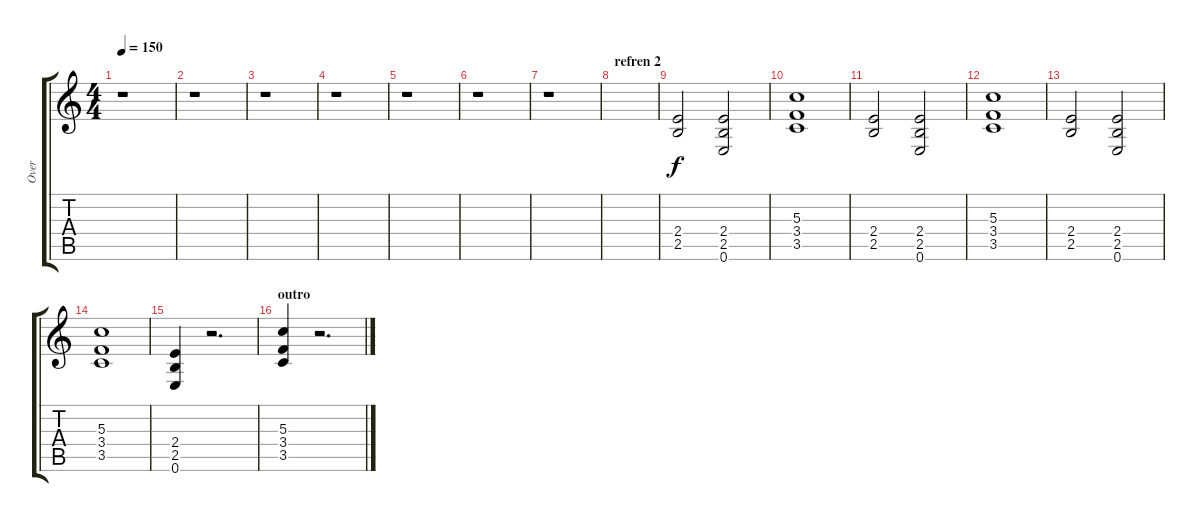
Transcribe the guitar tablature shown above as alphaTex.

\track ("Over" "Over") {instrument overdrivenguitar}
\staff {score tabs}
\tuning (E4 B3 G3 D3 A2 E2) {hide}
\ts (4 4)
\tempo 150
\clef g2
\ks c
r.1{dy f} |
r.1 |
r.1 |
r.1 |
r.1 |
r.1 |
r.1 |
\section ("" "refren 2")
|
(2.4 2.5).2 (2.4 2.5 0.6).2 |
(5.3 3.4 3.5).1 |
(2.4 2.5).2 (2.4 2.5 0.6).2 |
(5.3 3.4 3.5).1 |
(2.4 2.5).2 (2.4 2.5 0.6).2 |
(5.3 3.4 3.5).1 |
(2.4 2.5 0.6).4 r.2{d} |
\section ("" "outro")
(5.3 3.4 3.5).4 r.2{d}
